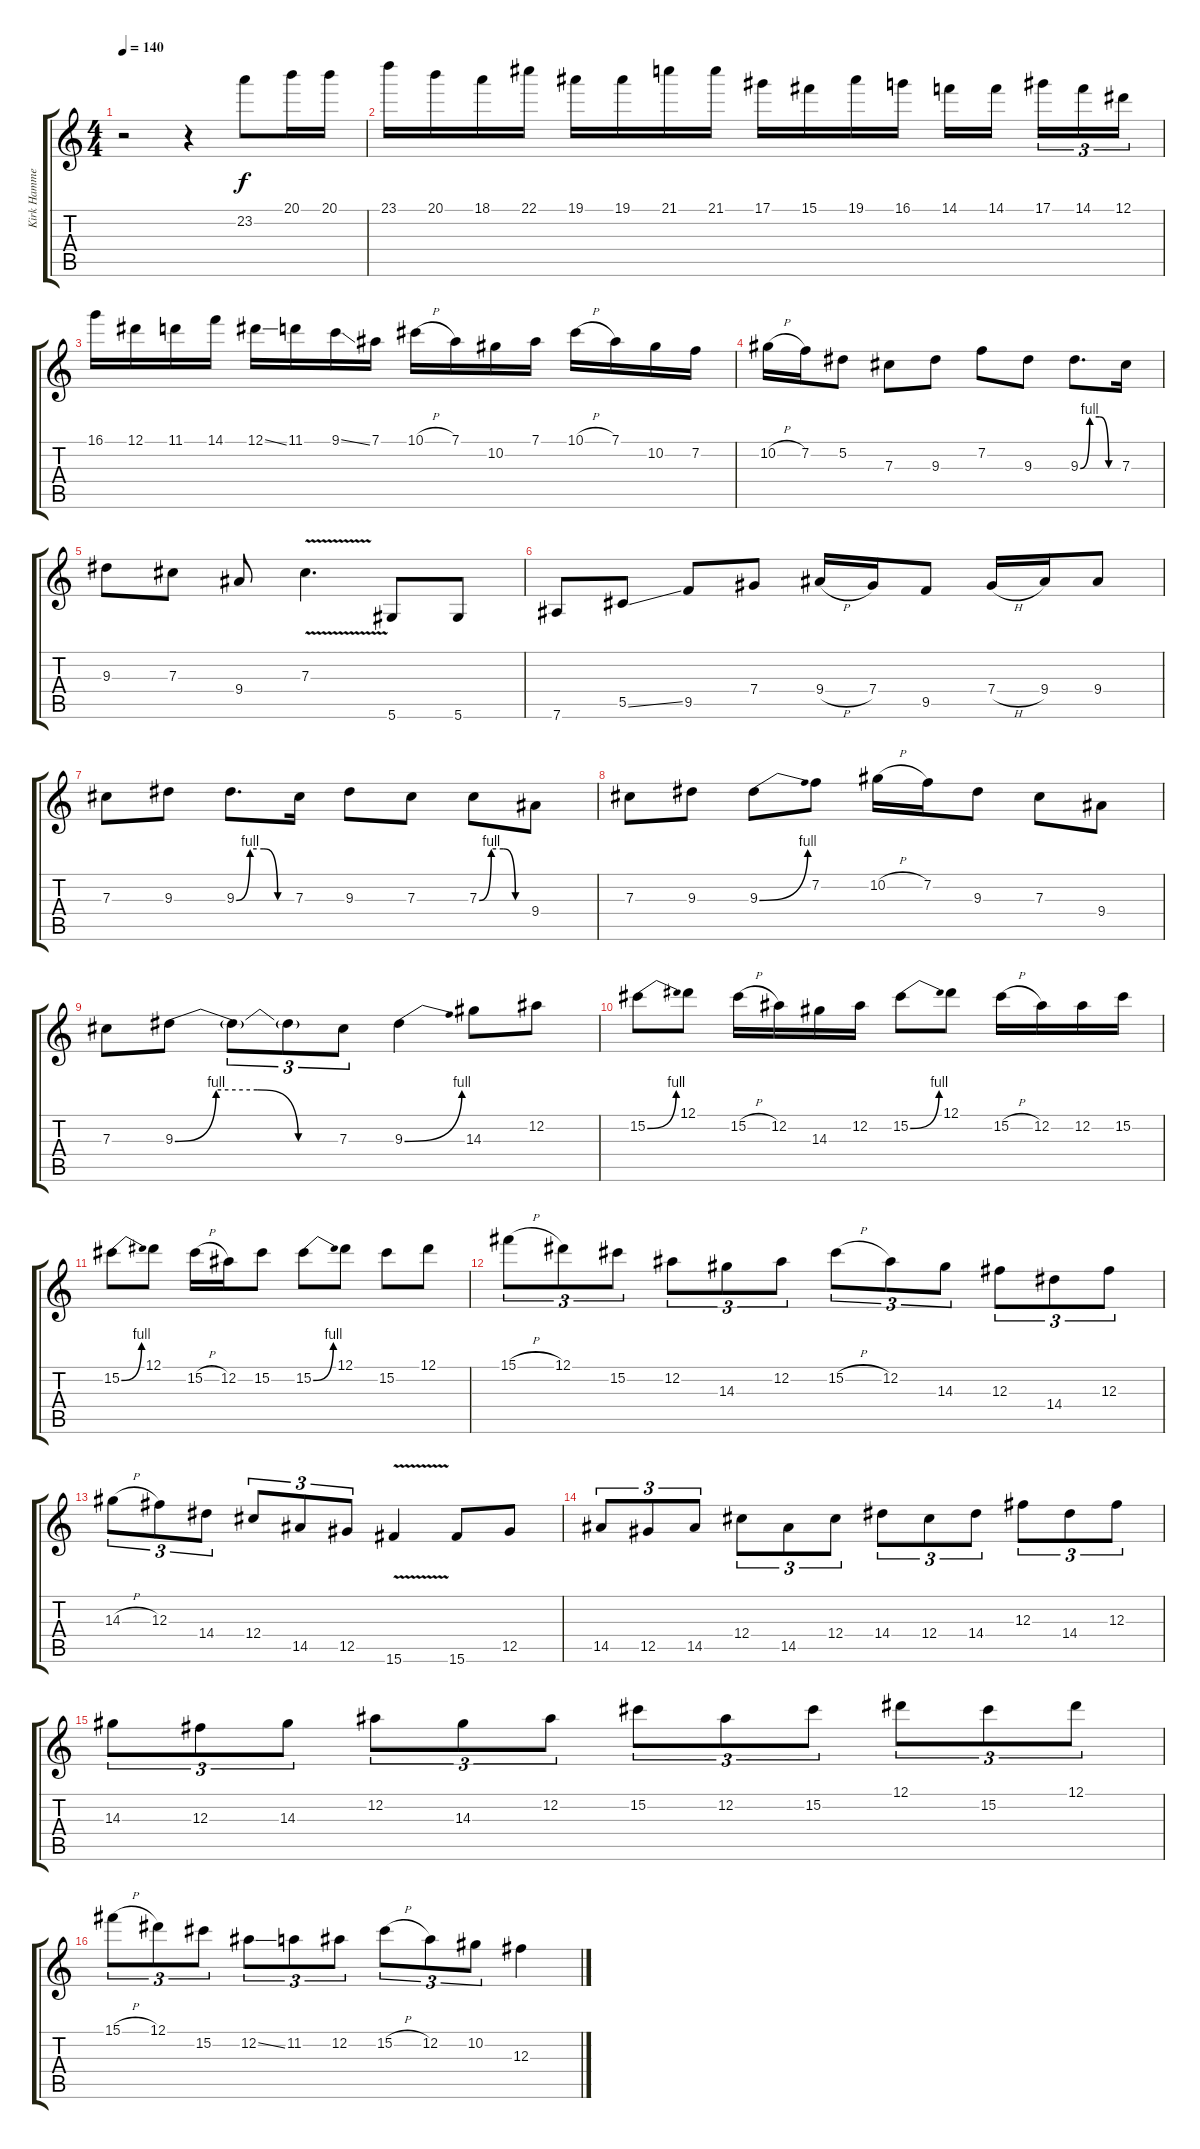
\track ("Kirk Hammett (Distortion Guitar)" "Kirk Hamme") {instrument overdrivenguitar}
\staff {score tabs}
\tuning (Eb4 Bb3 Gb3 Db3 Ab2 Eb2) {hide}
\ts (4 4)
\tempo 140
\clef g2
\ks c
r.2{dy f} r.4 23.2.8 20.1.16 20.1.16 |
23.1.16 20.1.16 18.1.16 22.1.16 19.1.16 19.1.16 21.1.16 21.1.16 17.1.16 15.1.16 19.1.16 16.1.16 14.1.16 14.1.16 17.1.16{tu (3 2)} 14.1.16{tu (3 2)} 12.1.16{tu (3 2)} |
16.1.16 12.1.16 11.1.16 14.1.16 12.1{ss}.16 11.1.16 9.1{ss}.16 7.1.16 10.1{h}.16 7.1.16 10.2.16 7.1.16 10.1{h}.16 7.1.16 10.2.16 7.2.16 |
10.2{h}.16 7.2.16 5.2.8 7.3.8 9.3.8 7.2.8 9.3.8 9.3{be (custom 0 0 15 4 30 4 45 0 60 0)}.8{d} 7.3.16 |
9.3.8 7.3.8 9.4.8 7.3{v}.4{d} 5.6.8 5.6.8 |
7.6.8 5.5{ss}.8 9.5.8 7.4.8 9.4{h}.16 7.4.16 9.5.8 7.4{h}.16 9.4.16 9.4.8 |
7.3.8 9.3.8 9.3{be (custom 0 0 15 4 30 4 45 0 60 0)}.8{d} 7.3.16 9.3.8 7.3.8 7.3{be (custom 0 0 15 4 30 4 45 0 60 0)}.8 9.4.8 |
7.3.8 9.3.8 9.3{be (bend 0 0 60 4)}.8 7.2.8 10.2{h}.16 7.2.16 9.3.8 7.3.8 9.4.8 |
7.3.8 9.3{be (custom 0 0 15 4 30 4 45 0 60 0)}.8 9.3{t}.8{tu (3 2)} 9.3{t}.8{tu (3 2)} 7.3.8{tu (3 2)} 9.3{be (bend 0 0 60 4)}.4 14.3.8 12.2.8 |
15.2{be (bend 0 0 60 4)}.8 12.1.8 15.2{h}.16 12.2.16 14.3.16 12.2.16 15.2{be (bend 0 0 60 4)}.8 12.1.8 15.2{h}.16 12.2.16 12.2.16 15.2.16 |
15.2{be (bend 0 0 60 4)}.8 12.1.8 15.2{h}.16 12.2.16 15.2.8 15.2{be (bend 0 0 60 4)}.8 12.1.8 15.2.8 12.1.8 |
15.1{h}.8{tu (3 2)} 12.1.8{tu (3 2)} 15.2.8{tu (3 2)} 12.2.8{tu (3 2)} 14.3.8{tu (3 2)} 12.2.8{tu (3 2)} 15.2{h}.8{tu (3 2)} 12.2.8{tu (3 2)} 14.3.8{tu (3 2)} 12.3.8{tu (3 2)} 14.4.8{tu (3 2)} 12.3.8{tu (3 2)} |
14.3{h}.8{tu (3 2)} 12.3.8{tu (3 2)} 14.4.8{tu (3 2)} 12.4.8{tu (3 2)} 14.5.8{tu (3 2)} 12.5.8{tu (3 2)} 15.6{v}.4 15.6.8 12.5.8 |
14.5.8{tu (3 2)} 12.5.8{tu (3 2)} 14.5.8{tu (3 2)} 12.4.8{tu (3 2)} 14.5.8{tu (3 2)} 12.4.8{tu (3 2)} 14.4.8{tu (3 2)} 12.4.8{tu (3 2)} 14.4.8{tu (3 2)} 12.3.8{tu (3 2)} 14.4.8{tu (3 2)} 12.3.8{tu (3 2)} |
14.3.8{tu (3 2)} 12.3.8{tu (3 2)} 14.3.8{tu (3 2)} 12.2.8{tu (3 2)} 14.3.8{tu (3 2)} 12.2.8{tu (3 2)} 15.2.8{tu (3 2)} 12.2.8{tu (3 2)} 15.2.8{tu (3 2)} 12.1.8{tu (3 2)} 15.2.8{tu (3 2)} 12.1.8{tu (3 2)} |
15.1{h}.8{tu (3 2)} 12.1.8{tu (3 2)} 15.2.8{tu (3 2)} 12.2{ss}.8{tu (3 2)} 11.2.8{tu (3 2)} 12.2.8{tu (3 2)} 15.2{h}.8{tu (3 2)} 12.2.8{tu (3 2)} 10.2.8{tu (3 2)} 12.3{ss}.4
